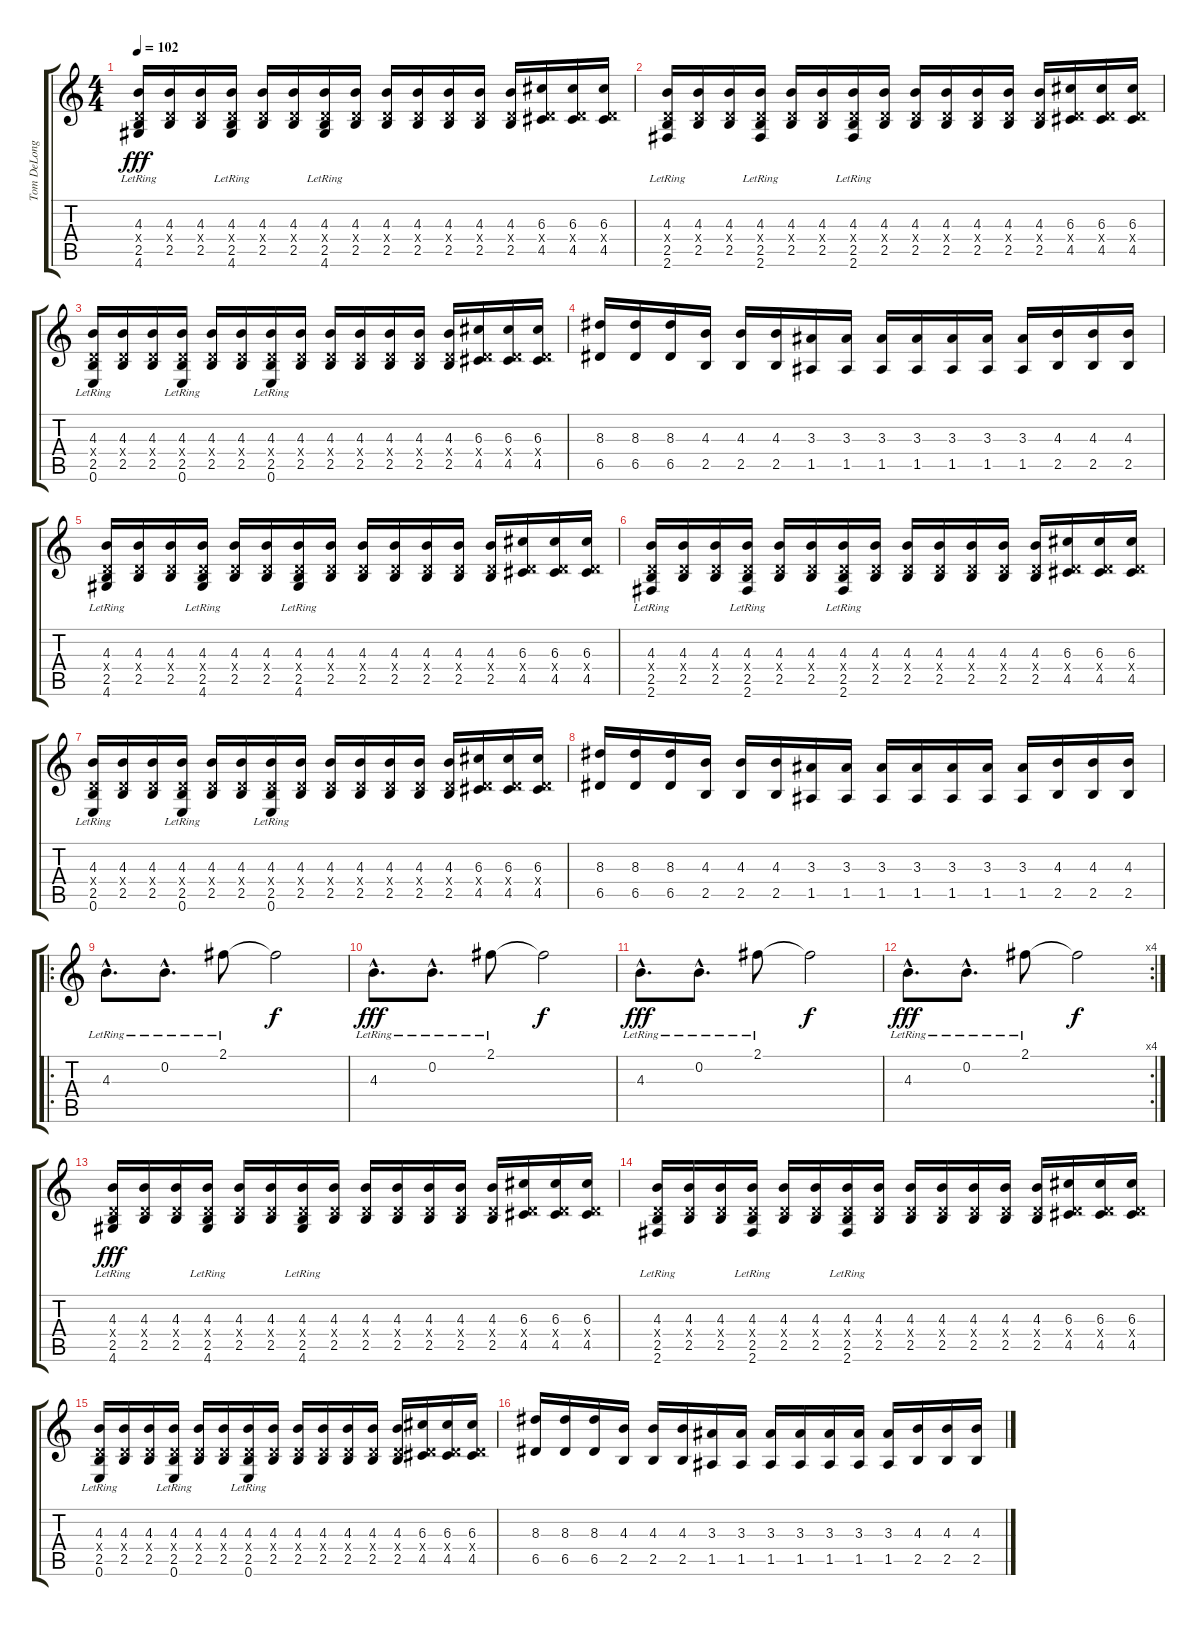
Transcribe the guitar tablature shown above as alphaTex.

\track ("Tom DeLonge" "Tom DeLong") {instrument distortionguitar}
\staff {score tabs}
\tuning (E4 B3 G3 D3 A2 E2) {hide}
\ts (4 4)
\tempo 102
\clef g2
\ks c
(4.3 0.4{x} 2.5 4.6{lr}).16{dy fff instrument distortionguitar} (4.3 0.4{x} 2.5).16 (4.3 0.4{x} 2.5).16 (4.3 0.4{x} 2.5 4.6{lr}).16 (4.3 0.4{x} 2.5).16 (4.3 0.4{x} 2.5).16 (4.3 0.4{x} 2.5 4.6{lr}).16 (4.3 0.4{x} 2.5).16 (4.3 0.4{x} 2.5).16 (4.3 0.4{x} 2.5).16 (4.3 0.4{x} 2.5).16 (4.3 0.4{x} 2.5).16 (4.3 0.4{x} 2.5).16 (6.3 0.4{x} 4.5).16 (6.3 0.4{x} 4.5).16 (6.3 0.4{x} 4.5).16 |
(4.3 0.4{x} 2.5 2.6{lr}).16 (4.3 0.4{x} 2.5).16 (4.3 0.4{x} 2.5).16 (4.3 0.4{x} 2.5 2.6{lr}).16 (4.3 0.4{x} 2.5).16 (4.3 0.4{x} 2.5).16 (4.3 0.4{x} 2.5 2.6{lr}).16 (4.3 0.4{x} 2.5).16 (4.3 0.4{x} 2.5).16 (4.3 0.4{x} 2.5).16 (4.3 0.4{x} 2.5).16 (4.3 0.4{x} 2.5).16 (4.3 0.4{x} 2.5).16 (6.3 0.4{x} 4.5).16 (6.3 0.4{x} 4.5).16 (6.3 0.4{x} 4.5).16 |
(4.3 0.4{x} 2.5 0.6{lr}).16 (4.3 0.4{x} 2.5).16 (4.3 0.4{x} 2.5).16 (4.3 0.4{x} 2.5 0.6{lr}).16 (4.3 0.4{x} 2.5).16 (4.3 0.4{x} 2.5).16 (4.3 0.4{x} 2.5 0.6{lr}).16 (4.3 0.4{x} 2.5).16 (4.3 0.4{x} 2.5).16 (4.3 0.4{x} 2.5).16 (4.3 0.4{x} 2.5).16 (4.3 0.4{x} 2.5).16 (4.3 0.4{x} 2.5).16 (6.3 0.4{x} 4.5).16 (6.3 0.4{x} 4.5).16 (6.3 0.4{x} 4.5).16 |
(8.3 6.5).16 (8.3 6.5).16 (8.3 6.5).16 (4.3 2.5).16 (4.3 2.5).16 (4.3 2.5).16 (3.3 1.5).16 (3.3 1.5).16 (3.3 1.5).16 (3.3 1.5).16 (3.3 1.5).16 (3.3 1.5).16 (3.3 1.5).16 (4.3 2.5).16 (4.3 2.5).16 (4.3 2.5).16 |
(4.3 0.4{x} 2.5 4.6{lr}).16 (4.3 0.4{x} 2.5).16 (4.3 0.4{x} 2.5).16 (4.3 0.4{x} 2.5 4.6{lr}).16 (4.3 0.4{x} 2.5).16 (4.3 0.4{x} 2.5).16 (4.3 0.4{x} 2.5 4.6{lr}).16 (4.3 0.4{x} 2.5).16 (4.3 0.4{x} 2.5).16 (4.3 0.4{x} 2.5).16 (4.3 0.4{x} 2.5).16 (4.3 0.4{x} 2.5).16 (4.3 0.4{x} 2.5).16 (6.3 0.4{x} 4.5).16 (6.3 0.4{x} 4.5).16 (6.3 0.4{x} 4.5).16 |
(4.3 0.4{x} 2.5 2.6{lr}).16 (4.3 0.4{x} 2.5).16 (4.3 0.4{x} 2.5).16 (4.3 0.4{x} 2.5 2.6{lr}).16 (4.3 0.4{x} 2.5).16 (4.3 0.4{x} 2.5).16 (4.3 0.4{x} 2.5 2.6{lr}).16 (4.3 0.4{x} 2.5).16 (4.3 0.4{x} 2.5).16 (4.3 0.4{x} 2.5).16 (4.3 0.4{x} 2.5).16 (4.3 0.4{x} 2.5).16 (4.3 0.4{x} 2.5).16 (6.3 0.4{x} 4.5).16 (6.3 0.4{x} 4.5).16 (6.3 0.4{x} 4.5).16 |
(4.3 0.4{x} 2.5 0.6{lr}).16 (4.3 0.4{x} 2.5).16 (4.3 0.4{x} 2.5).16 (4.3 0.4{x} 2.5 0.6{lr}).16 (4.3 0.4{x} 2.5).16 (4.3 0.4{x} 2.5).16 (4.3 0.4{x} 2.5 0.6{lr}).16 (4.3 0.4{x} 2.5).16 (4.3 0.4{x} 2.5).16 (4.3 0.4{x} 2.5).16 (4.3 0.4{x} 2.5).16 (4.3 0.4{x} 2.5).16 (4.3 0.4{x} 2.5).16 (6.3 0.4{x} 4.5).16 (6.3 0.4{x} 4.5).16 (6.3 0.4{x} 4.5).16 |
(8.3 6.5).16 (8.3 6.5).16 (8.3 6.5).16 (4.3 2.5).16 (4.3 2.5).16 (4.3 2.5).16 (3.3 1.5).16 (3.3 1.5).16 (3.3 1.5).16 (3.3 1.5).16 (3.3 1.5).16 (3.3 1.5).16 (3.3 1.5).16 (4.3 2.5).16 (4.3 2.5).16 (4.3 2.5).16 |
\ro
4.3{hac lr}.8{d} 0.2{hac lr}.8{d} 2.1{lr}.8 2.1{t}.2{dy f} |
4.3{hac lr}.8{d dy fff} 0.2{hac lr}.8{d} 2.1{lr}.8 2.1{t}.2{dy f} |
4.3{hac lr}.8{d dy fff} 0.2{hac lr}.8{d} 2.1{lr}.8 2.1{t}.2{dy f} |
\rc 4
4.3{hac lr}.8{d dy fff} 0.2{hac lr}.8{d} 2.1{lr}.8 2.1{t}.2{dy f} |
(4.3 0.4{x} 2.5 4.6{lr}).16{dy fff} (4.3 0.4{x} 2.5).16 (4.3 0.4{x} 2.5).16 (4.3 0.4{x} 2.5 4.6{lr}).16 (4.3 0.4{x} 2.5).16 (4.3 0.4{x} 2.5).16 (4.3 0.4{x} 2.5 4.6{lr}).16 (4.3 0.4{x} 2.5).16 (4.3 0.4{x} 2.5).16 (4.3 0.4{x} 2.5).16 (4.3 0.4{x} 2.5).16 (4.3 0.4{x} 2.5).16 (4.3 0.4{x} 2.5).16 (6.3 0.4{x} 4.5).16 (6.3 0.4{x} 4.5).16 (6.3 0.4{x} 4.5).16 |
(4.3 0.4{x} 2.5 2.6{lr}).16 (4.3 0.4{x} 2.5).16 (4.3 0.4{x} 2.5).16 (4.3 0.4{x} 2.5 2.6{lr}).16 (4.3 0.4{x} 2.5).16 (4.3 0.4{x} 2.5).16 (4.3 0.4{x} 2.5 2.6{lr}).16 (4.3 0.4{x} 2.5).16 (4.3 0.4{x} 2.5).16 (4.3 0.4{x} 2.5).16 (4.3 0.4{x} 2.5).16 (4.3 0.4{x} 2.5).16 (4.3 0.4{x} 2.5).16 (6.3 0.4{x} 4.5).16 (6.3 0.4{x} 4.5).16 (6.3 0.4{x} 4.5).16 |
(4.3 0.4{x} 2.5 0.6{lr}).16 (4.3 0.4{x} 2.5).16 (4.3 0.4{x} 2.5).16 (4.3 0.4{x} 2.5 0.6{lr}).16 (4.3 0.4{x} 2.5).16 (4.3 0.4{x} 2.5).16 (4.3 0.4{x} 2.5 0.6{lr}).16 (4.3 0.4{x} 2.5).16 (4.3 0.4{x} 2.5).16 (4.3 0.4{x} 2.5).16 (4.3 0.4{x} 2.5).16 (4.3 0.4{x} 2.5).16 (4.3 0.4{x} 2.5).16 (6.3 0.4{x} 4.5).16 (6.3 0.4{x} 4.5).16 (6.3 0.4{x} 4.5).16 |
(8.3 6.5).16 (8.3 6.5).16 (8.3 6.5).16 (4.3 2.5).16 (4.3 2.5).16 (4.3 2.5).16 (3.3 1.5).16 (3.3 1.5).16 (3.3 1.5).16 (3.3 1.5).16 (3.3 1.5).16 (3.3 1.5).16 (3.3 1.5).16 (4.3 2.5).16 (4.3 2.5).16 (4.3 2.5).16
